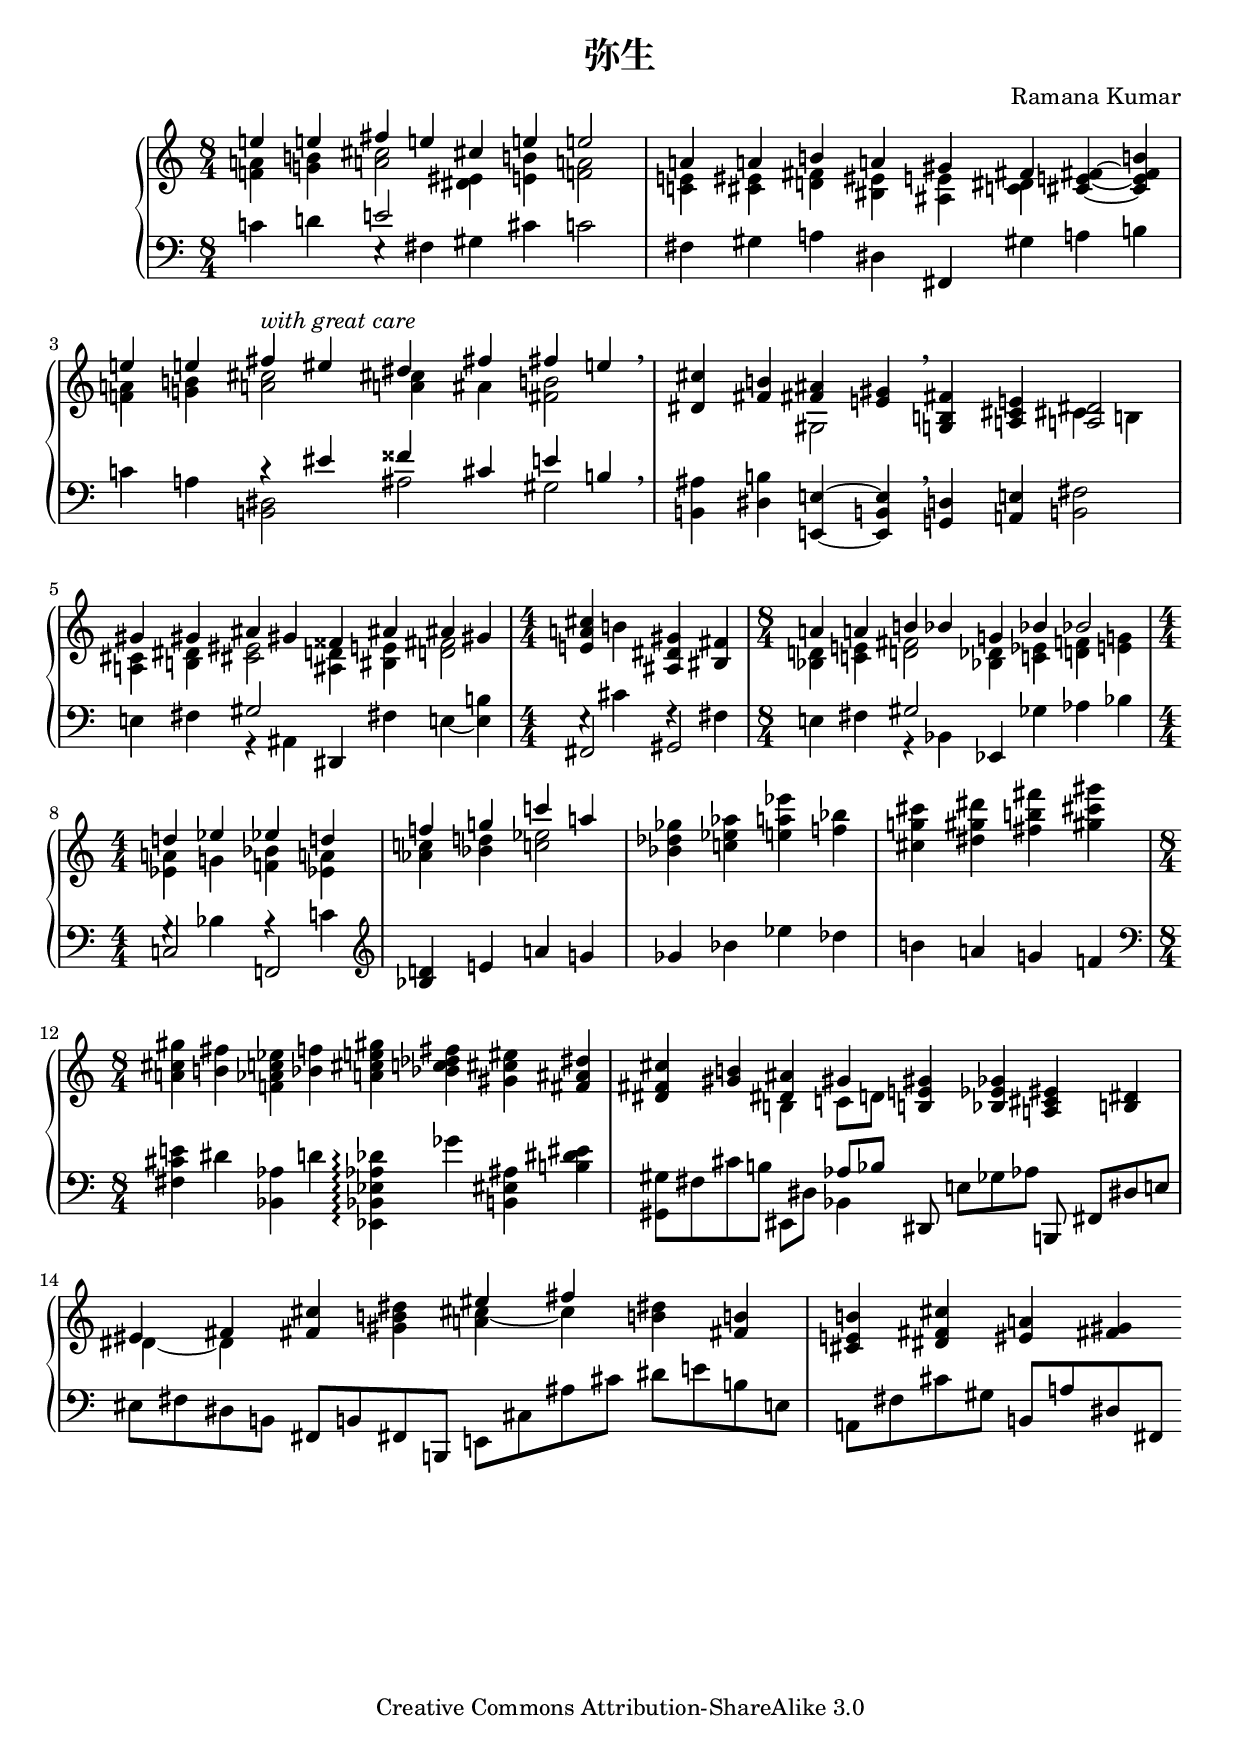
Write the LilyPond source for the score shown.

\version "2.15.39"

\header {
  title = "弥生"
  composer = "Ramana Kumar"
  date = "2012"
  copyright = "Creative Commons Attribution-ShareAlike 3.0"
}

#(ly:set-option 'point-and-click #f)

\score {
  \new PianoStaff <<
    \new Staff {
      \accidentalStyle #'PianoStaff "dodecaphonic"
      \override PianoStaff.TimeSignature #'style = #'numbered
      \clef treble
      \time 8/4
        << {e''4 e'' fis'' e'' cis'' e'' e''2}
        \\ {<f' a'>4 <g' b'> <a' cis''>2 <dis' eis'>4  <e' b'> <f' a'>2} >>
      | << {a'4 a' b' a' gis' fis'}
        \\ {<c' e'>4 <cis' eis'> <d' fis'> <bis eis'> <ais e'> <c' dis'> } >>
        <cis' e' fis'>4 ~ <cis' e' fis' b'>
      | << {e''4 e'' fis'' -\markup{\italic "with great care"} eis''
            dis'' fis'' fis'' e''}
        \\ {<f' a'>4 <g' b'> <a' cis''>2
            <a' cis''>4 ais' <fis' b'>2} >> \breathe
      | <dis' cis''>4 <fis' b'>
        << {<fis' ais'>4 <e' gis'>} \\ gis2 >> \breathe
        <g b fis'>4 <a cis' e'> << <a dis'>2 \\ {cis'4 b} >>
      | << {gis'4 gis' ais' gis' fisis' ais' ais' gis'}
        \\ { <a cis'>4 <b dis'> <cis' eis'>2 <ais d'>4 <bis e'> <d' fis'>2 }>>
      | \time 4/4
        <e' a' cis''>4 b' <ais dis' gis'> <bis fis'>
      | \time 8/4
        << {a'4 a' b' bes' g' bes' bes'2}
        \\ { <bes d'>4 <c' e'> <d' fis'>2
             <bes des'>4 <c' ees'> <d' f'> <e' g'>} >>
      | \time 4/4
        << {d''4 ees'' ees'' d''}
        \\ {<ees' a'>4 g' <f' bes'> <ees' a'>} >>
      | << {f''4 g'' c''' a''}
        \\ {<aes' c''>4 <bes' d''> <c'' ees''>2} >>
      | <bes' des'' ges''>4 <c'' ees'' aes''> <e'' a'' ees'''> <f'' bes''>
      | <cis'' g'' cis'''> <dis'' gis'' dis'''>
        <fis'' b'' fis'''> <gis'' cis''' gis'''>
      | \time 8/4
        <a' cis'' gis''> <b' fis''> <f' aes' c'' ees''> <bes' f''>
        <a' cis'' e'' gis''> <bes' c'' des'' fis''>
        <gis' cis'' eis''> <fis' ais' dis''>
      | <dis' fis' cis''> <gis' b'> << { <dis' ais'>  gis' } \\ { b c'8 d' } >>
        <b e' gis'>4 <bes ees' ges'> <a cis' eis'> <b dis'>
      | << { eis' fis' } \\ { dis' ~ dis' } >> <fis' cis''>
        <gis' b' dis''>
        << { eis'' fis'' } \\ { <a' cis''> ~ cis'' } >>
        <b' dis''> <fis' b'>
      | <cis' e' b'> <dis' fis' cis''> <eis' a'> <fis' gis'>
    }
    \new Staff {
      \clef bass
        c'4 d' << e'2 \\ {e4\rest fis} >> gis cis' c'2
      | fis4 gis a dis fis, gis a b
      | c'4 a << {r4 eis' fisis' cis' e' b} \\ {<b, dis>2 ais gis} >> \breathe
      | <b, ais>4 <dis b> <e, e> ~ <e, b, e> \breathe <g, d>4 <a, e> <b, fis>2
      | e4 fis << gis2 \\ {r4 ais,} >> dis, fis e ~ <e b>
      | << {fis,2 gis,} \\ {e4\rest cis' f\rest fis} >>
      | e4 fis << gis2 \\ {r4 bes,} >> ees, ges aes bes
      | << {c2 f,} \\ {g4\rest bes a\rest c'} >>
      | \clef treble <bes d'>4 e' a' g'
      | ges' bes' ees'' des''
      | b' a' g' f'
      | \clef bass <fis cis' e'>4 dis' <bes, aes> d'
         <ees, bes, ees aes des'>\arpeggio ges' <b, eis ais> <b dis' eis'>
        \set beatStructure = #'(2 2 2 2)
      | <gis, gis>8 fis cis' b << { s4 aes8 bes } \\ { eis, dis bes,4 } >>
        dis,8 e [ ges aes ] b,, fis, [ dis e ]
      | eis fis dis b, fis, b, fis, b,, e, cis ais cis' dis' e' b e
      | a, fis cis' gis b, a dis fis,
    }
  >>
}
